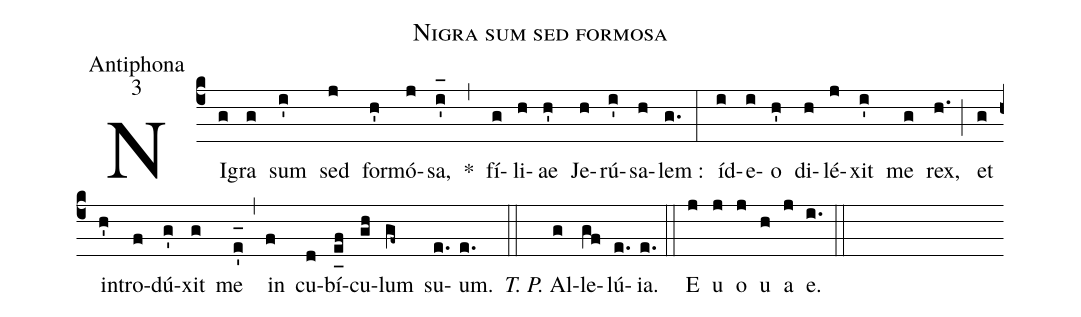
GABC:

name:Nigra sum sed formosa;
office-part:Antiphona;
mode:3;
%%
(c4) NI(g)gra(g) sum(i') sed(j) for(h')mó(j)sa,(i'_[oh:h]) *(,) fí(g)li(h)ae(h') Je(h)rú(i')sa(h)lem :(g.) (:) íd(i)e(i)o(h') di(h)lé(j)xit(i') me(g) rex,(h.) (;) et(g) in(h')tro(f)dú(g')xit(g) me(e'_[oh:h]) (,) in(f) cu(d)bí(e_[uh:l]f)cu(gh)lum(gf~) su(e.)um.(e.) (::) <i>T. P.</i> Al(g)le(gf)lú(e.){ia}.(e.) (::) <eu>E(j) u(j) o(j) u(h) a(j) e.</eu>(i.) (::)
